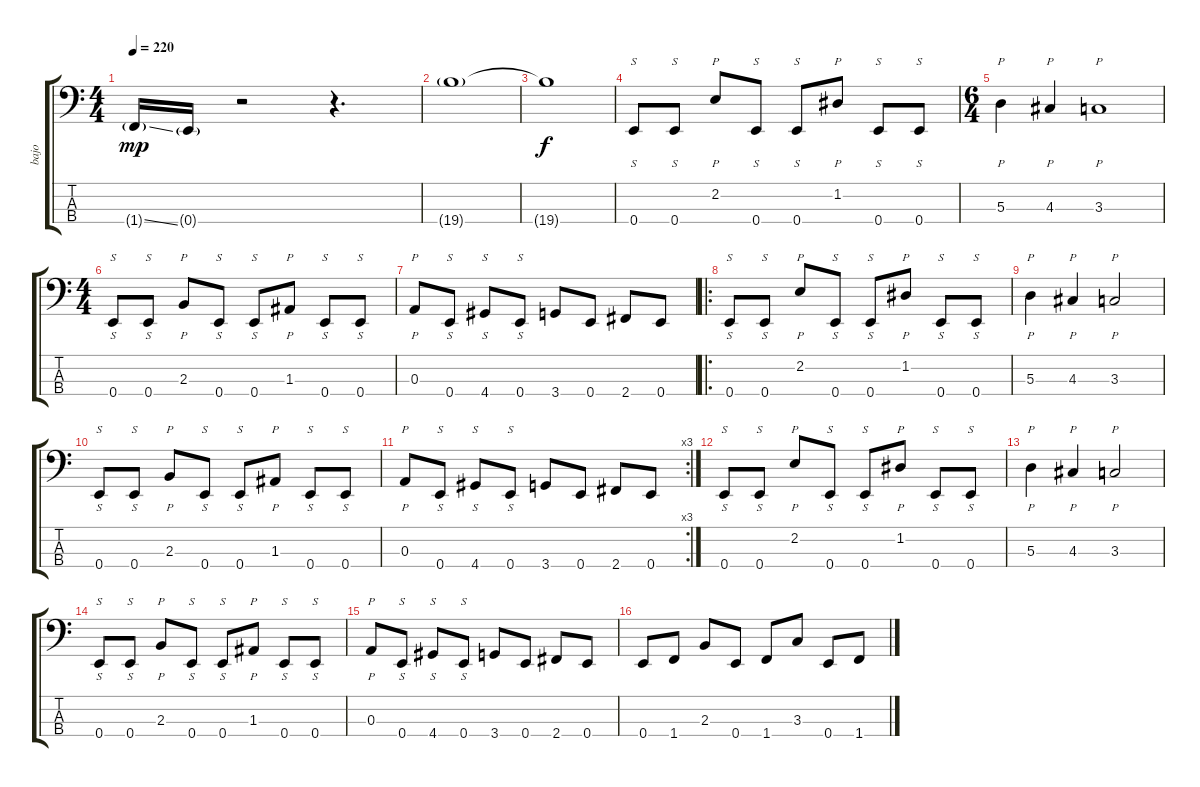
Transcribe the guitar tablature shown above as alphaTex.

\track ("bajo" "bajo") {instrument slapbass1}
\staff {score tabs}
\tuning (G2 D2 A1 E1) {hide}
\ts (4 4)
\tempo 220
\clef f4
\ks c
1.4{ss g}.16{dy mp instrument electricbassfinger} 0.4{g}.16 r.2 r.4{d} |
19.4{g}.1 |
19.4{t}.1{dy f instrument slapbass1} |
0.4.8{s} 0.4.8{s} 2.2.8{p} 0.4.8{s} 0.4.8{s} 1.2.8{p} 0.4.8{s} 0.4.8{s} |
\ts (6 4)
5.3.4{p} 4.3.4{p} 3.3.1{p} |
\ts (4 4)
0.4.8{s} 0.4.8{s} 2.3.8{p} 0.4.8{s} 0.4.8{s} 1.3.8{p} 0.4.8{s} 0.4.8{s} |
0.3.8{p} 0.4.8{s} 4.4.8{s} 0.4.8{s} 3.4.8 0.4.8 2.4.8 0.4.8 |
\ro
0.4.8{s} 0.4.8{s} 2.2.8{p} 0.4.8{s} 0.4.8{s} 1.2.8{p} 0.4.8{s} 0.4.8{s} |
5.3.4{p} 4.3.4{p} 3.3.2{p} |
0.4.8{s} 0.4.8{s} 2.3.8{p} 0.4.8{s} 0.4.8{s} 1.3.8{p} 0.4.8{s} 0.4.8{s} |
\rc 3
0.3.8{p} 0.4.8{s} 4.4.8{s} 0.4.8{s} 3.4.8 0.4.8 2.4.8 0.4.8 |
0.4.8{s} 0.4.8{s} 2.2.8{p} 0.4.8{s} 0.4.8{s} 1.2.8{p} 0.4.8{s} 0.4.8{s} |
5.3.4{p} 4.3.4{p} 3.3.2{p} |
0.4.8{s} 0.4.8{s} 2.3.8{p} 0.4.8{s} 0.4.8{s} 1.3.8{p} 0.4.8{s} 0.4.8{s} |
0.3.8{p} 0.4.8{s} 4.4.8{s} 0.4.8{s} 3.4.8 0.4.8 2.4.8 0.4.8 |
0.4.8 1.4.8 2.3.8 0.4.8 1.4.8 3.3.8 0.4.8 1.4.8
